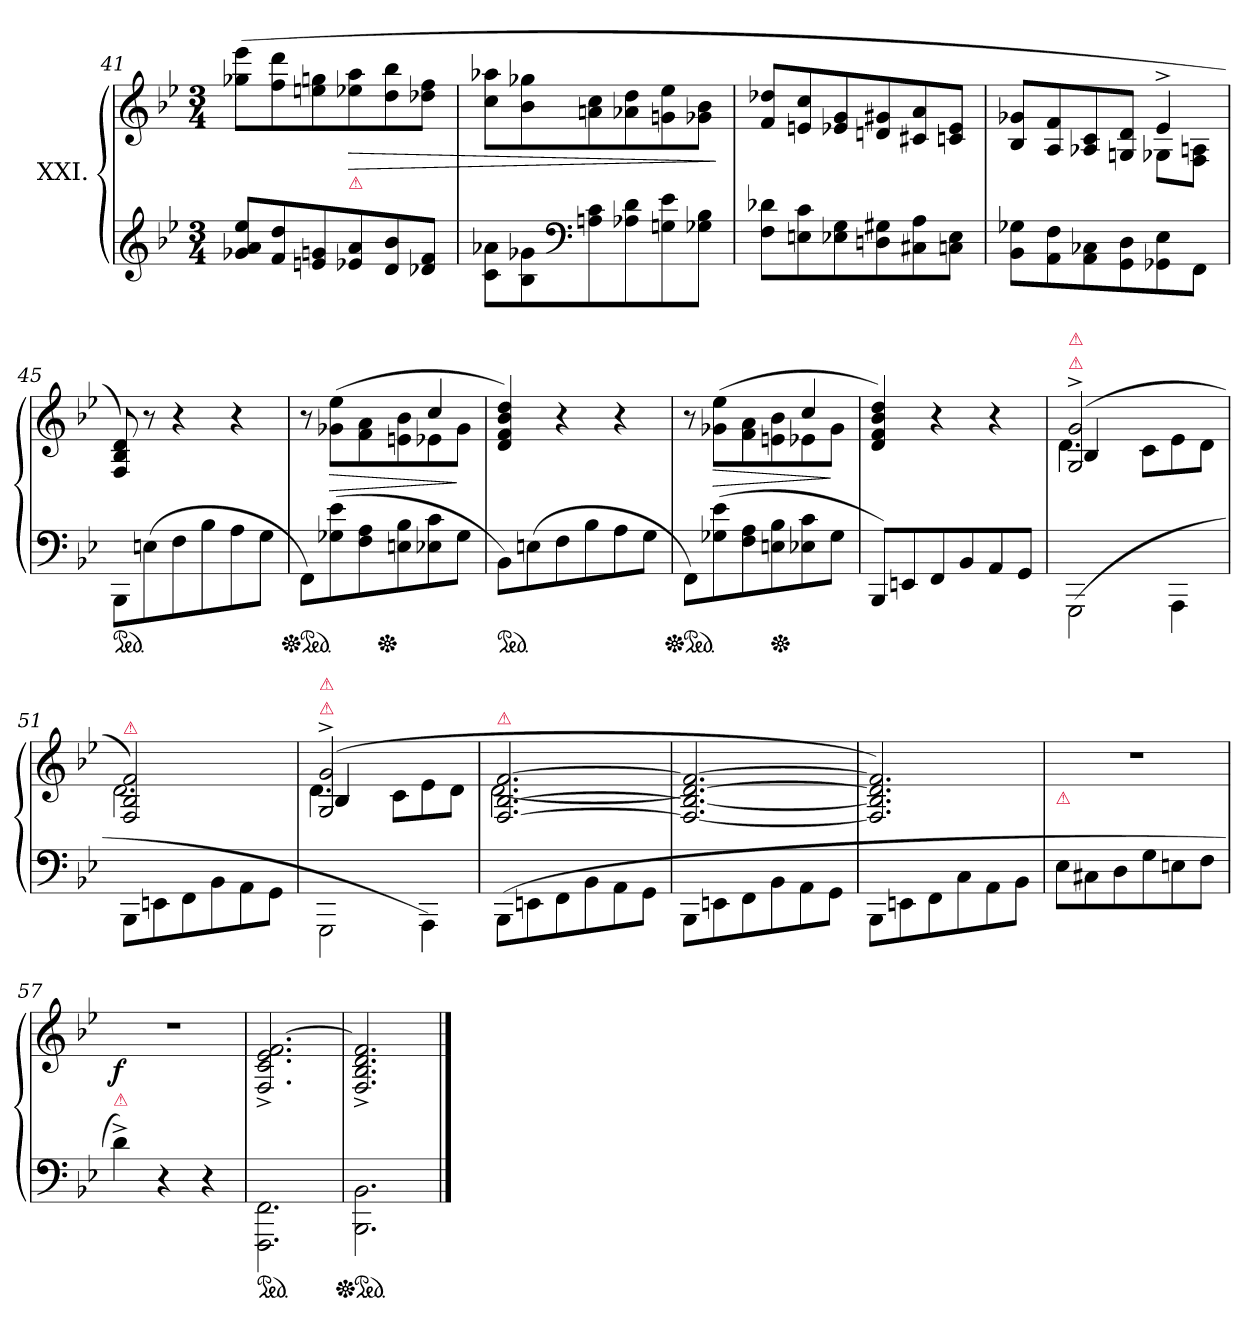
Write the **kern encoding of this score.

**kern	**kern	**dynam
*part1	*part1	*part1
*staff2	*staff1	*staff1/2
*I"XXI.	*	*
*clefG2	*clefG2	*
*k[b-e-]	*k[b-e-]	*
*B-:	*B-:	*
*M3/4	*M3/4	*
=41	=41	=41
8g-X 8a 8ee-L	(>8gg-X 8eee-L	.
8f 8dd	8ff 8ddd	.
8en 8gn	8een 8ggn	.
!	!LO:TX:b:Bi:color=crimson:t=⚠	!
!	!	!LO:HP:b
8e-X 8a	8ee-X 8aa	>
8d 8b-	8dd 8bb-	.
8d-X 8fJ	8dd-X 8ffJ	.
=42	=42	=42
8c 8a-XL	8cc 8aa-XL	.
8B- 8g-X	8b- 8gg-X	.
*clefF4	*	*
8An 8c	8an 8cc	.
8A-X 8d	8a-X 8dd	.
8Gn 8e-	8gn 8ee-	.
8G-X 8B-J	8g-X 8b-J	.
.	.	]
=43	=43	=43
8F 8d-XL	8f 8dd-XL	.
8En 8c	8en 8cc	.
8E-X 8G	8e-X 8g	.
8Dn 8G#X	8dn 8g#X	.
8C#X 8A	8c#X 8a	.
8Cn 8E-J	8cn 8e-J	.
=44	=44	=44
*	*^	*
8BB-\ 8G-X\L	8B- 8g-XL	2ryy	.
8AA 8F	8A 8f	.	.
8AA 8C-X	8A-X 8c	.	.
8GG 8D	8Gn 8dJ	.	.
8GG-X 8E-	4e-^>	8G-XL	.
8FFJ	.	8F 8AnJ	.
*	*v	*v	*
=45	=45	=45
*ped	*	*
8BBB-\L	8F 8B- 8d)	.
(>8En\	8r	.
8F\	4r	.
8B-\	.	.
8A\	4r	.
8G\J	.	.
=46	=46	=46
*	*^	*
*	*	*^	*
*Xped	*	*	*	*
*ped	*	*	*	*
8FFL)	2ryy	8r	4ryy	.
(>8G-X 8e-	.	(>8g-X 8ee-L	.	>
8F 8A	.	8f 8a	16ryy	.
*Xped	*	*	*	*
.	.	.	4..ryy	.
8En 8B-	.	8en 8b-	.	.
8E-X 8c	4cc	8e-X	.	.
8G-J	.	8g-J	.	]
*	*v	*v	*v	*
=47	=47	=47
*ped	*	*
8BB-L)	4d 4f 4b- 4dd)	.
(>8En	.	.
8F	4r	.
8B-	.	.
8A	4r	.
8GJ	.	.
=48	=48	=48
*	*^	*
*Xped	*	*	*
*ped	*	*	*
8FFL)	2ryy	8r	.
(>8G-X 8e-	.	(>8g-X 8ee-L	>
8F 8A	.	8f 8a	.
*Xped	*	*	*
8En 8B-	.	8en 8b-	.
8E-X 8c	4cc	8e-X	.
8G-J	.	8g-J	]
*	*v	*v	*
=49	=49	=49
8BBB-L)	4d 4f 4b- 4dd)	.
8EEn	.	.
8FF	4r	.
8BB-	.	.
8AA	4r	.
8GGJ	.	.
=50	=50	=50
*	*^	*
*	*	*^	*
!	!LO:TX:a:color=crimson:t=⚠	!	!	!
!	!LO:TX:a:color=crimson:t=⚠	!	!	!
(<2GGG\	(>2G^/ 2g^/	4.d	4B-/	.
.	.	.	2ryy	.
.	.	8cL	.	.
4AAA\	4ryy	8e-	.	.
.	.	8dJ	.	.
*	*	*v	*v	*
=51	=51	=51	=51
!	!LO:TX:a:color=crimson:t=⚠	!	!
8BBB-\L	2F/ 2B-/ 2f/)	2.d	.
8EEn\	.	.	.
8FF\	.	.	.
8BB-\	.	.	.
8AA	4ryy	.	.
8GGJ	.	.	.
=52	=52	=52	=52
*	*	*^	*
!	!LO:TX:a:color=crimson:t=⚠	!	!	!
!	!LO:TX:a:color=crimson:t=⚠	!	!	!
2GGG\	(>2G^>/ 2g^>/	4.d	4B-/	.
.	.	.	2ryy	.
.	.	8cL	.	.
4AAA\)	4ryy	8e-	.	.
.	.	8dJ	.	.
*	*	*v	*v	*
=53	=53	=53	=53
!	!LO:TX:a:color=crimson:t=⚠	!	!
(<8BBB-\L	[>2.F/ [>2.B-/ [2.f/	[2.d	.
8EEn\	.	.	.
8FF\	.	.	.
8BB-\	.	.	.
8AA\	.	.	.
8GG\J	.	.	.
*	*v	*v	*
=54	=54	=54
8BBB-\L	2.F_/ 2.B-_/ 2.d_/ 2.f_/	.
8EEn\	.	.
8FF\	.	.
8BB-\	.	.
8AA\	.	.
8GG\J	.	.
=55	=55	=55
8BBB-\L	2.F]/ 2.B-]/ 2.d]/ 2.f]/)	.
8EEn\	.	.
8FF\	.	.
8C\	.	.
8AA\	.	.
8BB-\J	.	.
=56	=56	=56
!	!LO:TX:b:Bi:color=crimson:t=⚠	!
8E-L	2.rdd	.
8C#X	.	.
8D	.	.
8G	.	.
8En	.	.
8FJ	.	.
=57	=57	=57
!LO:TX:a:color=crimson:t=⚠	!	!
4d^>)	2.rdd	f
4r	.	.
4r	.	.
=58	=58	=58
*ped	*	*
2.FFF\ 2.FF\	2.F^/ 2.c^/ 2.e-^/ [2.f^/	.
=59	=59	=59
*Xped	*	*
*ped	*	*
2.BBB-\ 2.BB-\	2.F^/ 2.B-^/ 2.d^/ 2.f]^/	.
==	==	==
*-	*-	*-
